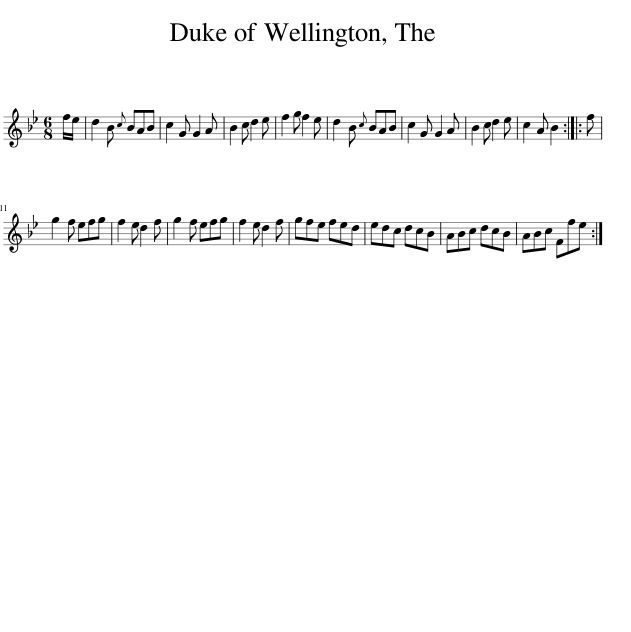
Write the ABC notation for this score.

X:1
L:1/8
M:6/8
I:linebreak $
K:Bb
V:1 treble
V:1
 f/e/ | d2 B{c} BAB | c2 G G2 A | B2 c d2 e | f2 g f2 e | %5
 d2 B{c} BAB | c2 G G2 A | B2 c d2 e | c2 A B2 :: f |$ %10
 g2 f efg | f2 e d2 f | g2 f efg | f2 e d2 f | gfe fed | %15
 edc dcB | ABc dcB | ABc Ffe :| %18
